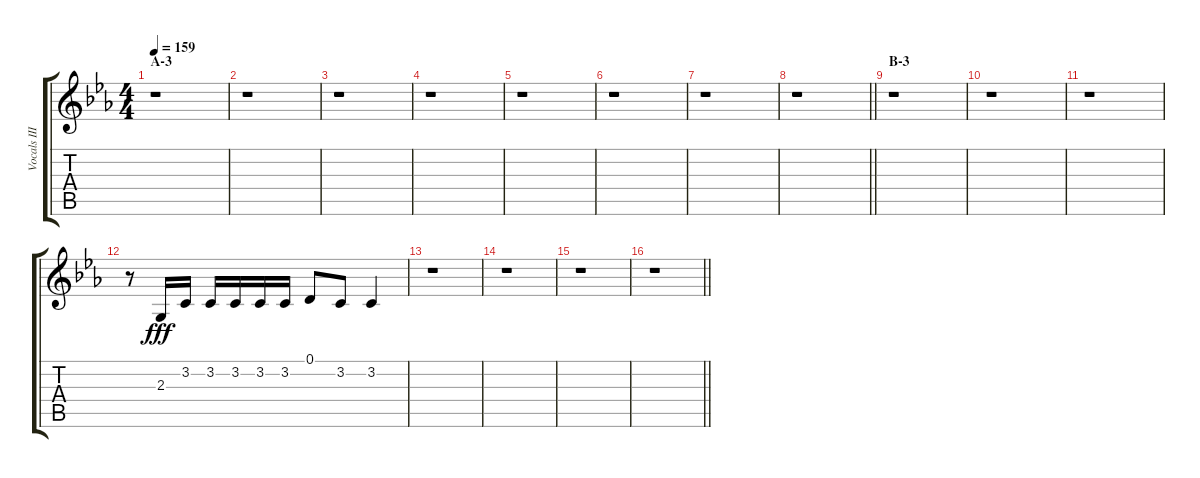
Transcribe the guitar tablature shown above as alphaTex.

\track ("Vocals III" "Vocals III") {instrument voiceoohs}
\staff {score tabs}
\tuning (D4 A3 F3 C3 G2 C2) {hide}
\ts (4 4)
\section ("" "A-3")
\tempo 159
\clef g2
\ks eb
r.1{dy fff} |
r.1 |
r.1 |
r.1 |
r.1 |
r.1 |
r.1 |
\barLineRight lightlight
r.1 |
\section ("" "B-3")
r.1 |
r.1 |
r.1 |
r.8 2.3.16 3.2.16 3.2.16 3.2.16 3.2.16 3.2.16 0.1.8 3.2.8 3.2.4 |
r.1 |
r.1 |
r.1 |
\barLineRight lightlight
r.1
